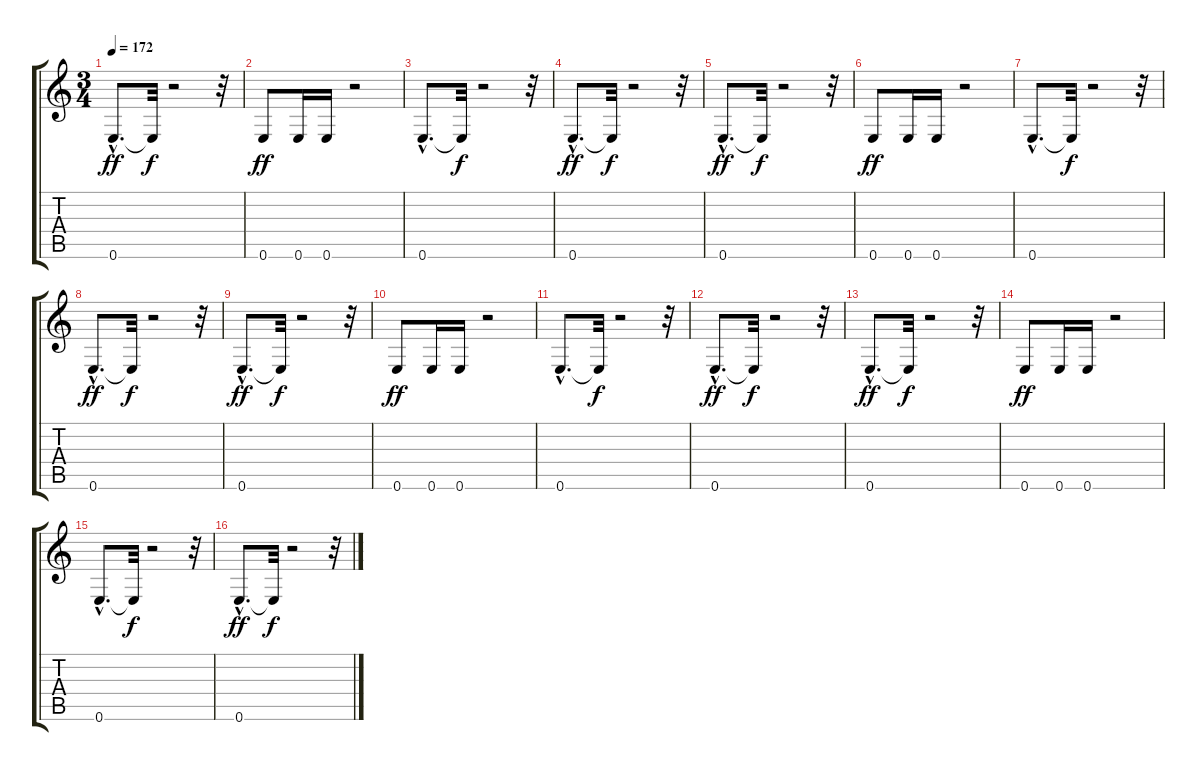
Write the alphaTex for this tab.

\track "" {instrument electricguitarmuted}
\staff {score tabs}
\tuning (E4 B3 G3 D3 A2 E2) {hide}
\ts (3 4)
\tempo 172
\clef g2
\ks c
0.6{hac}.8{d dy ff} 0.6{t}.32{dy f} r.2 r.32 |
0.6.8{dy ff} 0.6.16 0.6.16 r.2 |
0.6{hac}.8{d} 0.6{t}.32{dy f} r.2 r.32 |
0.6{hac}.8{d dy ff} 0.6{t}.32{dy f} r.2 r.32 |
0.6{hac}.8{d dy ff} 0.6{t}.32{dy f} r.2 r.32 |
0.6.8{dy ff} 0.6.16 0.6.16 r.2 |
0.6{hac}.8{d} 0.6{t}.32{dy f} r.2 r.32 |
0.6{hac}.8{d dy ff} 0.6{t}.32{dy f} r.2 r.32 |
0.6{hac}.8{d dy ff} 0.6{t}.32{dy f} r.2 r.32 |
0.6.8{dy ff} 0.6.16 0.6.16 r.2 |
0.6{hac}.8{d} 0.6{t}.32{dy f} r.2 r.32 |
0.6{hac}.8{d dy ff} 0.6{t}.32{dy f} r.2 r.32 |
0.6{hac}.8{d dy ff} 0.6{t}.32{dy f} r.2 r.32 |
0.6.8{dy ff} 0.6.16 0.6.16 r.2 |
0.6{hac}.8{d} 0.6{t}.32{dy f} r.2 r.32 |
0.6{hac}.8{d dy ff} 0.6{t}.32{dy f} r.2 r.32
